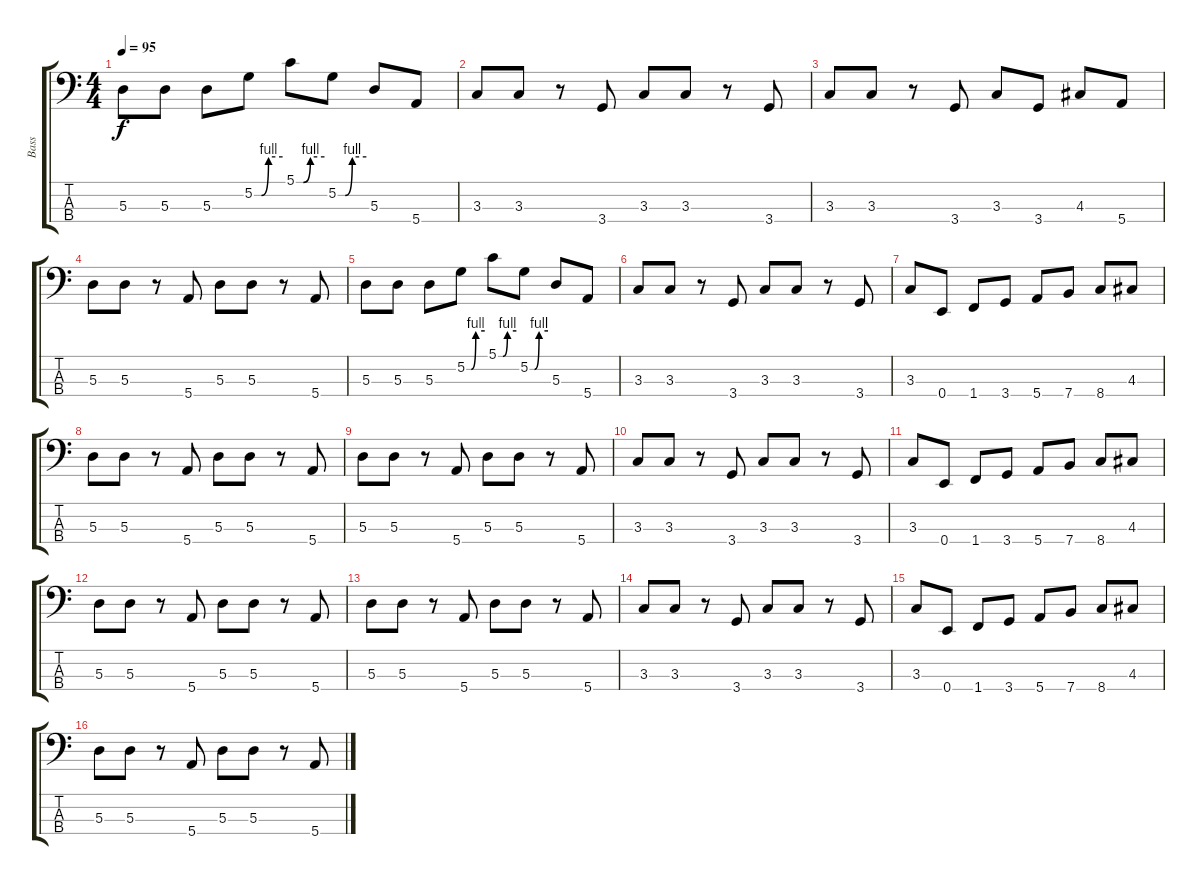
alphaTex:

\track ("Bass" "Bass") {instrument slapbass1}
\staff {score tabs}
\tuning (G2 D2 A1 E1) {hide}
\ts (4 4)
\tempo 95
\clef f4
\ks c
5.3.8{dy f} 5.3.8 5.3.8 5.2{be (custom 0 0 15 0 30 4 60 4)}.8 5.1{be (custom 0 0 15 0 30 4 60 4)}.8 5.2{be (custom 0 0 15 0 30 4 60 4)}.8 5.3.8 5.4.8 |
3.3.8 3.3.8 r.8 3.4.8 3.3.8 3.3.8 r.8 3.4.8 |
3.3.8 3.3.8 r.8 3.4.8 3.3.8 3.4.8 4.3.8 5.4.8 |
5.3.8 5.3.8 r.8 5.4.8 5.3.8 5.3.8 r.8 5.4.8 |
5.3.8 5.3.8 5.3.8 5.2{be (custom 0 0 15 0 30 4 60 4)}.8 5.1{be (custom 0 0 15 0 30 4 60 4)}.8 5.2{be (custom 0 0 15 0 30 4 60 4)}.8 5.3.8 5.4.8 |
3.3.8 3.3.8 r.8 3.4.8 3.3.8 3.3.8 r.8 3.4.8 |
3.3.8 0.4.8 1.4.8 3.4.8 5.4.8 7.4.8 8.4.8 4.3.8 |
5.3.8 5.3.8 r.8 5.4.8 5.3.8 5.3.8 r.8 5.4.8 |
5.3.8 5.3.8 r.8 5.4.8 5.3.8 5.3.8 r.8 5.4.8 |
3.3.8 3.3.8 r.8 3.4.8 3.3.8 3.3.8 r.8 3.4.8 |
3.3.8 0.4.8 1.4.8 3.4.8 5.4.8 7.4.8 8.4.8 4.3.8 |
5.3.8 5.3.8 r.8 5.4.8 5.3.8 5.3.8 r.8 5.4.8 |
5.3.8 5.3.8 r.8 5.4.8 5.3.8 5.3.8 r.8 5.4.8 |
3.3.8 3.3.8 r.8 3.4.8 3.3.8 3.3.8 r.8 3.4.8 |
3.3.8 0.4.8 1.4.8 3.4.8 5.4.8 7.4.8 8.4.8 4.3.8 |
5.3.8 5.3.8 r.8 5.4.8 5.3.8 5.3.8 r.8 5.4.8
